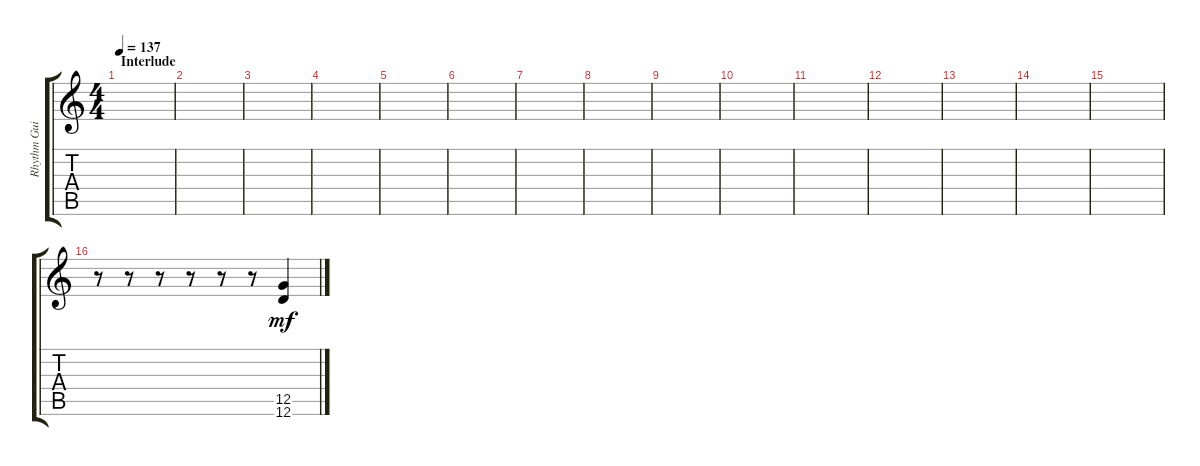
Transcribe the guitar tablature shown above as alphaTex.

\track ("Rhythm Guitar" "Rhythm Gui") {instrument distortionguitar}
\staff {score tabs}
\tuning (D4 A3 F3 C3 G2 D2) {hide}
\ts (4 4)
\section ("" "Interlude")
\tempo 137
\clef g2
\ks c
|
|
|
|
|
|
|
|
|
|
|
|
|
|
|
r.8 r.8 r.8 r.8 r.8 r.8 (12.5{ss} 12.6{ss}).4{dy mf}
